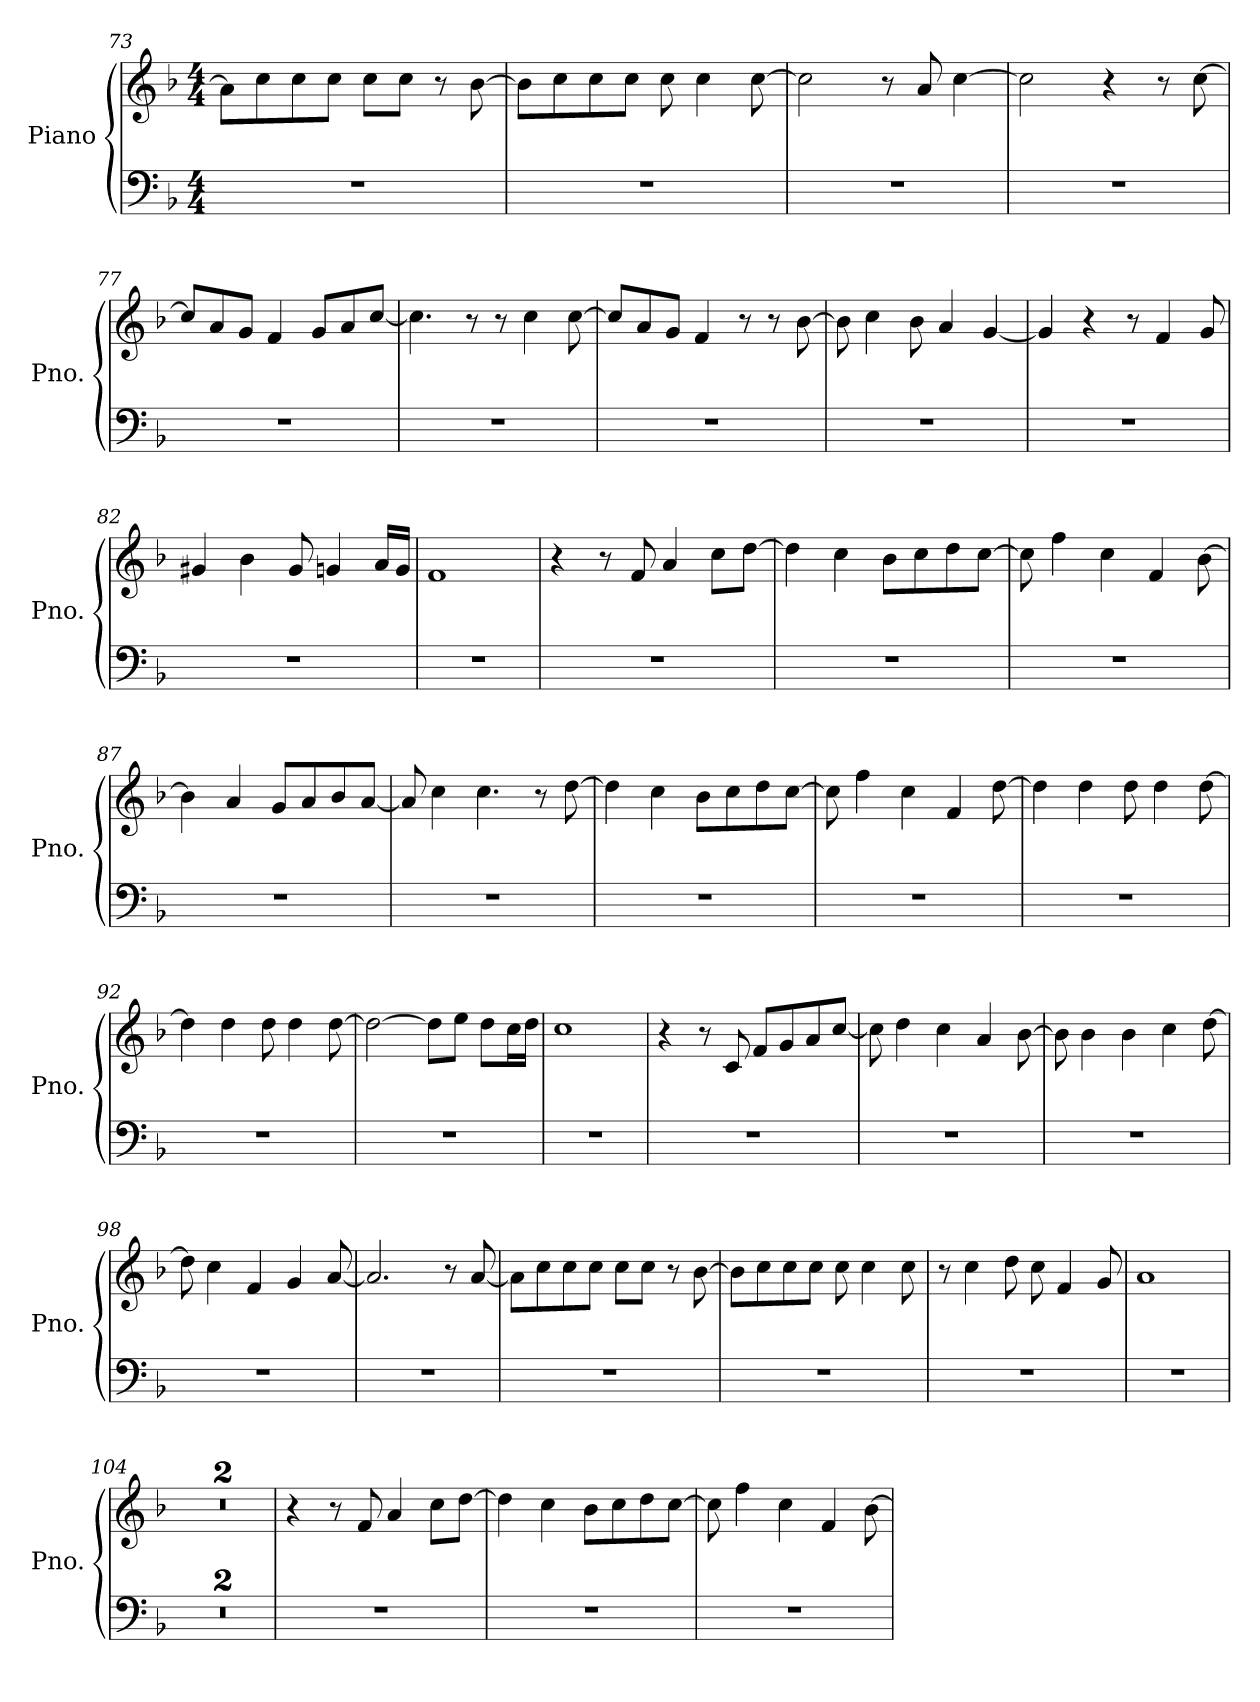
**kern	**kern
*part1	*part1
*staff2	*staff1
*I"Piano	*
*I'Pno.	*
*clefF4	*clefG2
*k[b-]	*k[b-]
*M4/4	*M4/4
=73	=73
1r	8a\L]
.	8cc\
.	8cc\
.	8cc\J
.	8cc\L
.	8cc\J
.	8r
.	[8b-\
=74	=74
1r	8b-\L]
.	8cc\
.	8cc\
.	8cc\J
.	8cc\
.	4cc\
.	[8cc\
!!LO:LB:g=z
=75	=75
1r	2cc\]
.	8r
.	8a/
.	[4cc\
=76	=76
1r	2cc\]
.	4r
.	8r
.	[8cc\
=77	=77
1r	8cc/L]
.	8a/
.	8g/J
.	4f/
.	8g/L
.	8a/
.	[8cc/J
=78	=78
1r	4.cc\]
.	8r
.	8r
.	4cc\
.	[8cc\
=79	=79
1r	8cc/L]
.	8a/
.	8g/J
.	4f/
.	8r
.	8r
.	[8b-\
=80	=80
1r	8b-\]
.	4cc\
.	8b-\
.	4a/
.	[4g/
!!LO:LB:g=z
=81	=81
1r	4g/]
.	4r
.	8r
.	4f/
.	8g/
=82	=82
1r	4g#X/
.	4b-\
.	8g#/
.	4gn/
.	16a/LL
.	16g/JJ
=83	=83
1r	1f
=84	=84
1r	4r
.	8r
.	8f/
.	4a/
.	8cc\L
.	[8dd\J
=85	=85
1r	4dd\]
.	4cc\
.	8b-\L
.	8cc\
.	8dd\
.	[8cc\J
=86	=86
1r	8cc\]
.	4ff\
.	4cc\
.	4f/
.	[8b-\
!!LO:LB:g=z
=87	=87
1r	4b-\]
.	4a/
.	8g/L
.	8a/
.	8b-/
.	[8a/J
=88	=88
1r	8a/]
.	4cc\
.	4.cc\
.	8r
.	[8dd\
=89	=89
1r	4dd\]
.	4cc\
.	8b-\L
.	8cc\
.	8dd\
.	[8cc\J
=90	=90
1r	8cc\]
.	4ff\
.	4cc\
.	4f/
.	[8dd\
=91	=91
1r	4dd\]
.	4dd\
.	8dd\
.	4dd\
.	[8dd\
=92	=92
1r	4dd\]
.	4dd\
.	8dd\
.	4dd\
.	[8dd\
!!LO:PB:g=z
=93	=93
1r	2dd\_
.	8dd\L]
.	8ee\J
.	8dd\L
.	16cc\L
.	16dd\JJ
=94	=94
1r	1cc
=95	=95
1r	4r
.	8r
.	8c/
.	8f/L
.	8g/
.	8a/
.	[8cc/J
=96	=96
1r	8cc\]
.	4dd\
.	4cc\
.	4a/
.	[8b-\
=97	=97
1r	8b-\]
.	4b-\
.	4b-\
.	4cc\
.	[8dd\
=98	=98
1r	8dd\]
.	4cc\
.	4f/
.	4g/
.	[8a/
=99	=99
1r	2.a/]
.	8r
.	[8a/
!!LO:LB:g=z
=100	=100
1r	8a\L]
.	8cc\
.	8cc\
.	8cc\J
.	8cc\L
.	8cc\J
.	8r
.	[8b-\
=101	=101
1r	8b-\L]
.	8cc\
.	8cc\
.	8cc\J
.	8cc\
.	4cc\
.	8cc\
=102	=102
1r	8r
.	4cc\
.	8dd\
.	8cc\
.	4f/
.	8g/
=103	=103
1r	1a
=104	=104
1r	1r
=105	=105
1r	1r
=106	=106
1r	4r
.	8r
.	8f/
.	4a/
.	8cc\L
.	[8dd\J
!!LO:LB:g=z
=107	=107
1r	4dd\]
.	4cc\
.	8b-\L
.	8cc\
.	8dd\
.	[8cc\J
=108	=108
1r	8cc\]
.	4ff\
.	4cc\
.	4f/
.	[8b-\
=	=
*-	*-
